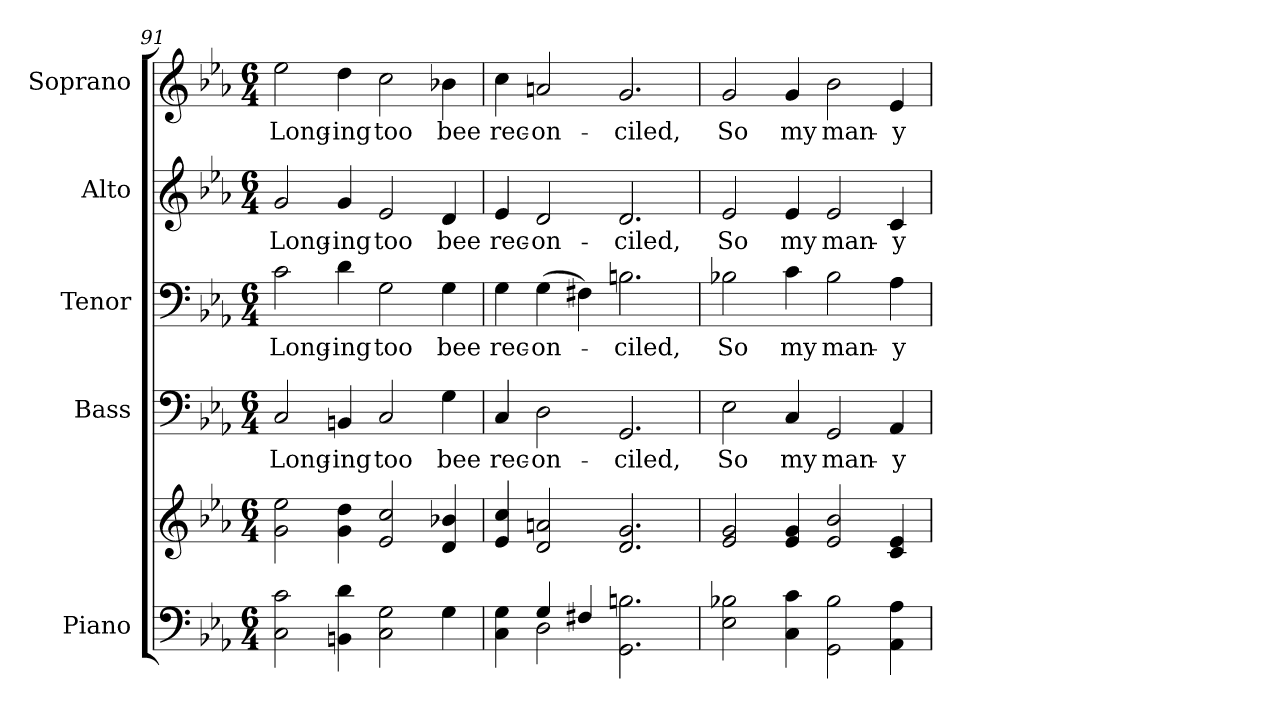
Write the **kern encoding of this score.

**kern	**kern	**kern	**text	**kern	**text	**kern	**text	**kern	**text
*part5	*part5	*part4	*part4	*part3	*part3	*part2	*part2	*part1	*part1
*staff6	*staff5	*staff4	*staff4	*staff3	*staff3	*staff2	*staff2	*staff1	*staff1
*I"Piano	*	*I"Bass	*	*I"Tenor	*	*I"Alto	*	*I"Soprano	*
*I'Pno.	*	*I'B.	*	*I'T.	*	*I'A.	*	*I'S.	*
!!LO:PB:g=z
*clefF4	*clefG2	*clefF4	*	*clefF4	*	*clefG2	*	*clefG2	*
*k[b-e-a-]	*k[b-e-a-]	*k[b-e-a-]	*	*k[b-e-a-]	*	*k[b-e-a-]	*	*k[b-e-a-]	*
*E-:	*E-:	*E-:	*	*E-:	*	*E-:	*	*E-:	*
*M6/4	*M6/4	*M6/4	*	*M6/4	*	*M6/4	*	*M6/4	*
=91	=91	=91	=91	=91	=91	=91	=91	=91	=91
!	!	!	!LO:LY:b:color=#000000	!	!	!	!	!	!
!	!	!	!	!	!LO:LY:b:color=#000000	!	!	!	!
!	!	!	!	!	!	!	!LO:LY:b:color=#000000	!	!
!	!	!	!	!	!	!	!	!	!LO:LY:b:color=#000000
2Ci\ 2ci	2gi\ 2ee-i	2Ci/	Long-	2ci\	Long-	2gi/	Long-	2ee-i\	Long-
!	!	!	!LO:LY:b:color=#000000	!	!	!	!	!	!
!	!	!	!	!	!LO:LY:b:color=#000000	!	!	!	!
!	!	!	!	!	!	!	!LO:LY:b:color=#000000	!	!
!	!	!	!	!	!	!	!	!	!LO:LY:b:color=#000000
4BBni\ 4di	4gi\ 4ddi	4BBni/	-ing	4di\	-ing	4gi/	-ing	4ddi\	-ing
!	!	!	!LO:LY:b:color=#000000	!	!	!	!	!	!
!	!	!	!	!	!LO:LY:b:color=#000000	!	!	!	!
!	!	!	!	!	!	!	!LO:LY:b:color=#000000	!	!
!	!	!	!	!	!	!	!	!	!LO:LY:b:color=#000000
2Ci\ 2Gi	2e-i/ 2cci	2Ci/	too	2Gi\	too	2e-i/	too	2cci\	too
!	!	!	!LO:LY:b:color=#000000	!	!	!	!	!	!
!	!	!	!	!	!LO:LY:b:color=#000000	!	!	!	!
!	!	!	!	!	!	!	!LO:LY:b:color=#000000	!	!
!	!	!	!	!	!	!	!	!	!LO:LY:b:color=#000000
4Gi\	4di/ 4b-Xi	4Gi\	bee	4Gi\	bee	4di/	bee	4b-Xi\	bee
=92	=92	=92	=92	=92	=92	=92	=92	=92	=92
*^	*	*	*	*	*	*	*	*	*
!	!	!	!	!LO:LY:b:color=#000000	!	!	!	!	!	!
!	!	!	!	!	!	!LO:LY:b:color=#000000	!	!	!	!
!	!	!	!	!	!	!	!	!LO:LY:b:color=#000000	!	!
!	!	!	!	!	!	!	!	!	!	!LO:LY:b:color=#000000
4Ci\ 4Gi	4ryy	4e-i/ 4cci	4Ci/	rec-	4Gi\	rec-	4e-i/	rec-	4cci\	rec-
!	!	!	!	!LO:LY:b:color=#000000	!	!	!	!	!	!
!	!	!	!	!	!	!LO:LY:b:color=#000000	!	!	!	!
!	!	!	!	!	!	!	!	!LO:LY:b:color=#000000	!	!
!	!	!	!	!	!	!	!	!	!	!LO:LY:b:color=#000000
4Gi/	2Di\	2di/ 2ani	2Di\	-on-	(4Gi\	-on-	2di/	-on-	2ani/	-on-
4F#Xi/	.	.	.	.	4F#Xi\)	.	.	.	.	.
!	!	!	!	!LO:LY:b:color=#000000	!	!	!	!	!	!
!	!	!	!	!	!	!LO:LY:b:color=#000000	!	!	!	!
!	!	!	!	!	!	!	!	!LO:LY:b:color=#000000	!	!
!	!	!	!	!	!	!	!	!	!	!LO:LY:b:color=#000000
2.GGi\ 2.Bni	2.ryy	2.di/ 2.gi	2.GGi/	-ciled,	2.Bni\	-ciled,	2.di/	-ciled,	2.gi/	-ciled,
*v	*v	*	*	*	*	*	*	*	*	*
!!LO:LB:g=z
=93	=93	=93	=93	=93	=93	=93	=93	=93	=93
*^	*	*	*	*	*	*	*	*	*
!	!	!	!	!LO:LY:b:color=#000000	!	!	!	!	!	!
*v	*v	*	*	*	*	*	*	*	*	*
*^	*	*	*	*	*	*	*	*	*
!	!	!	!	!	!	!LO:LY:b:color=#000000	!	!	!	!
*v	*v	*	*	*	*	*	*	*	*	*
*^	*	*	*	*	*	*	*	*	*
!	!	!	!	!	!	!	!	!LO:LY:b:color=#000000	!	!
*v	*v	*	*	*	*	*	*	*	*	*
*^	*	*	*	*	*	*	*	*	*
!	!	!	!	!	!	!	!	!	!	!LO:LY:b:color=#000000
*v	*v	*	*	*	*	*	*	*	*	*
2E-i\ 2B-Xi	2e-i/ 2gi	2E-i\	So	2B-Xi\	So	2e-i/	So	2gi/	So
!	!	!	!LO:LY:b:color=#000000	!	!	!	!	!	!
!	!	!	!	!	!LO:LY:b:color=#000000	!	!	!	!
!	!	!	!	!	!	!	!LO:LY:b:color=#000000	!	!
!	!	!	!	!	!	!	!	!	!LO:LY:b:color=#000000
4Ci\ 4ci	4e-i/ 4gi	4Ci/	my	4ci\	my	4e-i/	my	4gi/	my
!	!	!	!LO:LY:b:color=#000000	!	!	!	!	!	!
!	!	!	!	!	!LO:LY:b:color=#000000	!	!	!	!
!	!	!	!	!	!	!	!LO:LY:b:color=#000000	!	!
!	!	!	!	!	!	!	!	!	!LO:LY:b:color=#000000
2GGi\ 2B-i	2e-i/ 2b-i	2GGi/	man-	2B-i\	man-	2e-i/	man-	2b-i\	man-
!	!	!	!LO:LY:b:color=#000000	!	!	!	!	!	!
!	!	!	!	!	!LO:LY:b:color=#000000	!	!	!	!
!	!	!	!	!	!	!	!LO:LY:b:color=#000000	!	!
!	!	!	!	!	!	!	!	!	!LO:LY:b:color=#000000
4AA-i\ 4A-i	4ci/ 4e-i	4AA-i/	-y	4A-i\	-y	4ci/	-y	4e-i/	-y
=	=	=	=	=	=	=	=	=	=
*-	*-	*-	*-	*-	*-	*-	*-	*-	*-
